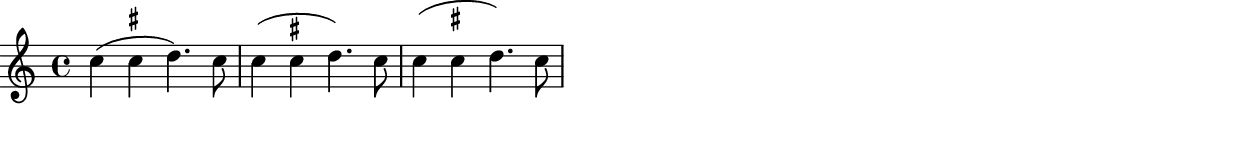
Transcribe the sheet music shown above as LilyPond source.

%% Generated by lilypond-book
%% Options: [exampleindent=10.16\mm,indent=0\mm,line-width=160\mm,paper-height=845.047\pt,paper-width=597.508\pt,papersize='(cons (* 597.508 pt) (* 845.047 pt)),quote]
\include "lilypond-book-preamble.ly"


% ****************************************************************
% Start cut-&-pastable-section
% ****************************************************************

#(ly:set-option 'eps-box-padding 3.000000)



\paper {
  #(set-paper-size '(cons (* 597.508 pt) (* 845.047 pt)))
  indent = 0\mm
  line-width = 160\mm
  % offset the left padding, also add 1mm as lilypond creates cropped
  % images with a little space on the right
  line-width = #(- line-width (* mm  3.000000) (* mm 1))
  line-width = 160\mm - 2.0 * 10.16\mm
  % offset the left padding, also add 1mm as lilypond creates cropped
  % images with a little space on the right
  line-width = #(- line-width (* mm  3.000000) (* mm 1))
}

\layout {
  
}




% ****************************************************************
% ly snippet:
% ****************************************************************
\sourcefileline 2432
\relative c'' {
  c4( c^\markup { \tiny \sharp } d4.) c8 |
  c4(
    \once \override TextScript.avoid-slur = #'inside
    \once \override TextScript.outside-staff-priority = ##f
    c4^\markup { \tiny \sharp } d4.) c8 |
  \once \override Slur.outside-staff-priority = #500
    c4( c^\markup { \tiny \sharp } d4.) c8 |
}


% ****************************************************************
% end ly snippet
% ****************************************************************
